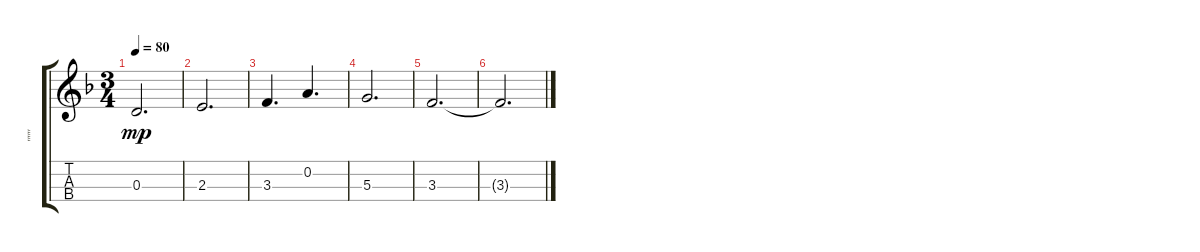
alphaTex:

\track ("\"\"\"" "\"\"\"") {instrument violin}
\staff {score tabs}
\tuning (E5 A4 D4 G3) {hide}
\ts (3 4)
\tempo 80
\clef g2
\ks f
0.3.2{d dy mp} |
2.3.2{d} |
3.3.4{d} 0.2.4{d} |
5.3.2{d} |
3.3.2{d volume 2} |
3.3{t}.2{d}
